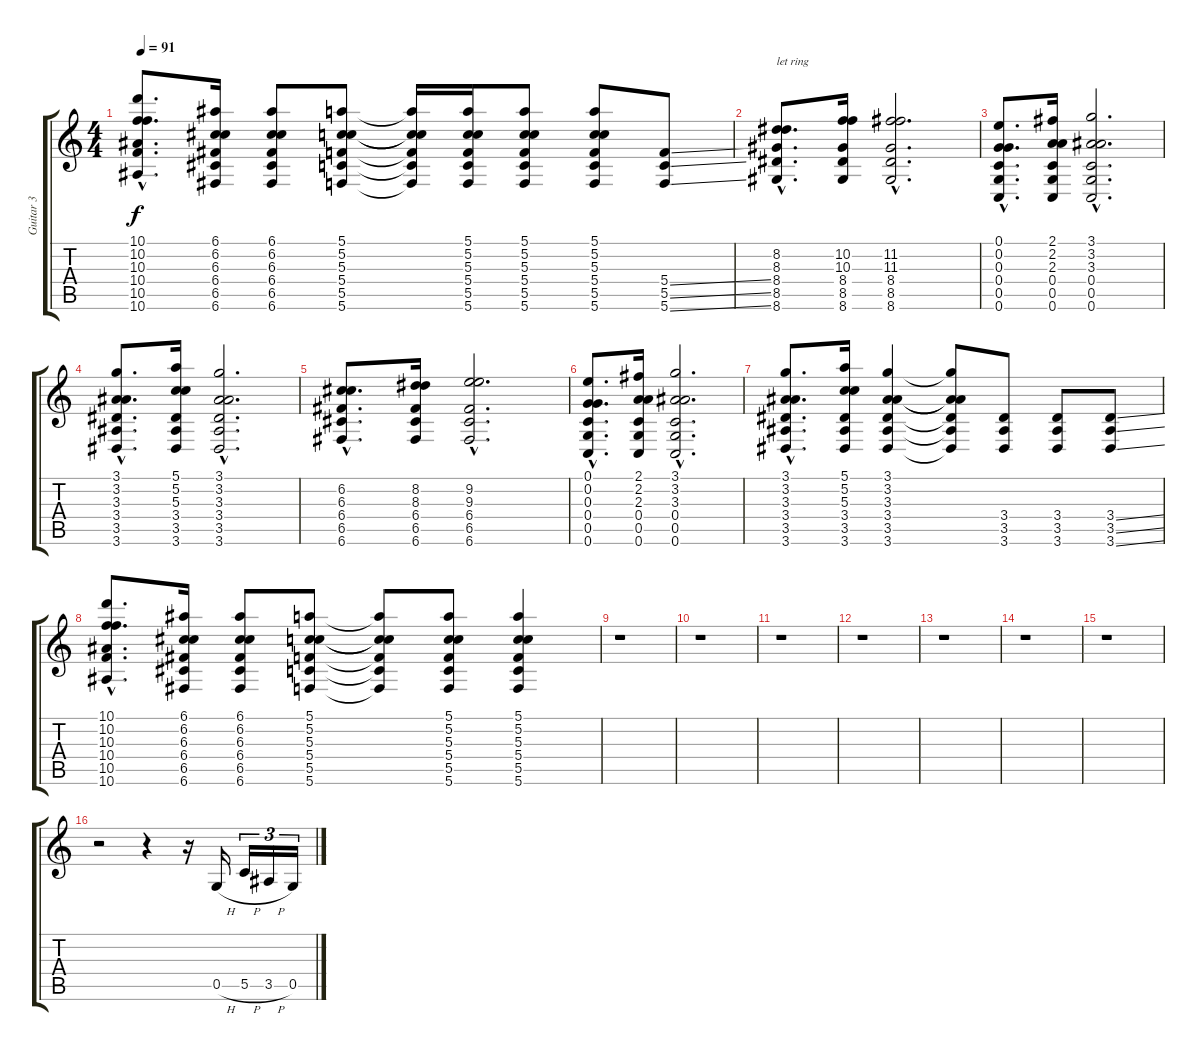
\track ("Guitar 3" "Guitar 3") {instrument overdrivenguitar}
\staff {score tabs}
\tuning (E4 G3 G3 C3 G2 C2) {hide}
\ts (4 4)
\tempo 91
\clef g2
\ks c
(10.1{hac} 10.2{hac} 10.3{hac} 10.4{hac} 10.5{hac} 10.6{hac}).8{d dy f} (6.1 6.2 6.3 6.4 6.5 6.6).16 (6.1 6.2 6.3 6.4 6.5 6.6).8 (5.1 5.2 5.3 5.4 5.5 5.6).8 (5.1{t} 5.2{t} 5.3{t} 5.4{t} 5.5{t} 5.6{t}).16 (5.1 5.2 5.3 5.4 5.5 5.6).16 (5.1 5.2 5.3 5.4 5.5 5.6).8 (5.1 5.2 5.3 5.4 5.5 5.6).8 (5.4{ss} 5.5{ss} 5.6{ss}).8 |
(8.2{hac} 8.3{hac} 8.4{hac} 8.5{hac} 8.6{hac}).8{d txt "let ring"} (10.2 10.3 8.4 8.5 8.6).16 (11.2{hac} 11.3{hac} 8.4{hac} 8.5{hac} 8.6{hac}).2{d} |
(0.1{hac} 0.2{hac} 0.3{hac} 0.4{hac} 0.5{hac} 0.6{hac}).8{d} (2.1 2.2 2.3 0.4 0.5 0.6).16 (3.1{hac} 3.2{hac} 3.3{hac} 0.4{hac} 0.5{hac} 0.6{hac}).2{d} |
(3.1{hac} 3.2{hac} 3.3{hac} 3.4{hac} 3.5{hac} 3.6{hac}).8{d} (5.1 5.2 5.3 3.4 3.5 3.6).16 (3.1{hac} 3.2{hac} 3.3{hac} 3.4{hac} 3.5{hac} 3.6{hac}).2{d} |
(6.2{hac} 6.3{hac} 6.4{hac} 6.5{hac} 6.6{hac}).8{d} (8.2 8.3 6.4 6.5 6.6).16 (9.2{hac} 9.3{hac} 6.4{hac} 6.5{hac} 6.6{hac}).2{d} |
(0.1{hac} 0.2{hac} 0.3{hac} 0.4{hac} 0.5{hac} 0.6{hac}).8{d} (2.1 2.2 2.3 0.4 0.5 0.6).16 (3.1{hac} 3.2{hac} 3.3{hac} 0.4{hac} 0.5{hac} 0.6{hac}).2{d} |
(3.1{hac} 3.2{hac} 3.3{hac} 3.4{hac} 3.5{hac} 3.6{hac}).8{d} (5.1 5.2 5.3 3.4 3.5 3.6).16 (3.1 3.2 3.3 3.4 3.5 3.6).4 (3.1{t} 3.2{t} 3.3{t} 3.4{t} 3.5{t} 3.6{t}).8 (3.4 3.5 3.6).8 (3.4 3.5 3.6).8 (3.4{ss} 3.5{ss} 3.6{ss}).8 |
(10.1{hac} 10.2{hac} 10.3{hac} 10.4{hac} 10.5{hac} 10.6{hac}).8{d} (6.1 6.2 6.3 6.4 6.5 6.6).16 (6.1 6.2 6.3 6.4 6.5 6.6).8 (5.1 5.2 5.3 5.4 5.5 5.6).8 (5.1{t} 5.2{t} 5.3{t} 5.4{t} 5.5{t} 5.6{t}).8 (5.1 5.2 5.3 5.4 5.5 5.6).8 (5.1 5.2 5.3 5.4 5.5 5.6).4 |
r.1 |
r.1 |
r.1 |
r.1 |
r.1 |
r.1 |
r.1 |
r.2 r.4 r.16 0.5{h}.16 5.5{h}.16{tu (3 2)} 3.5{h}.16{tu (3 2)} 0.5.16{tu (3 2)}
